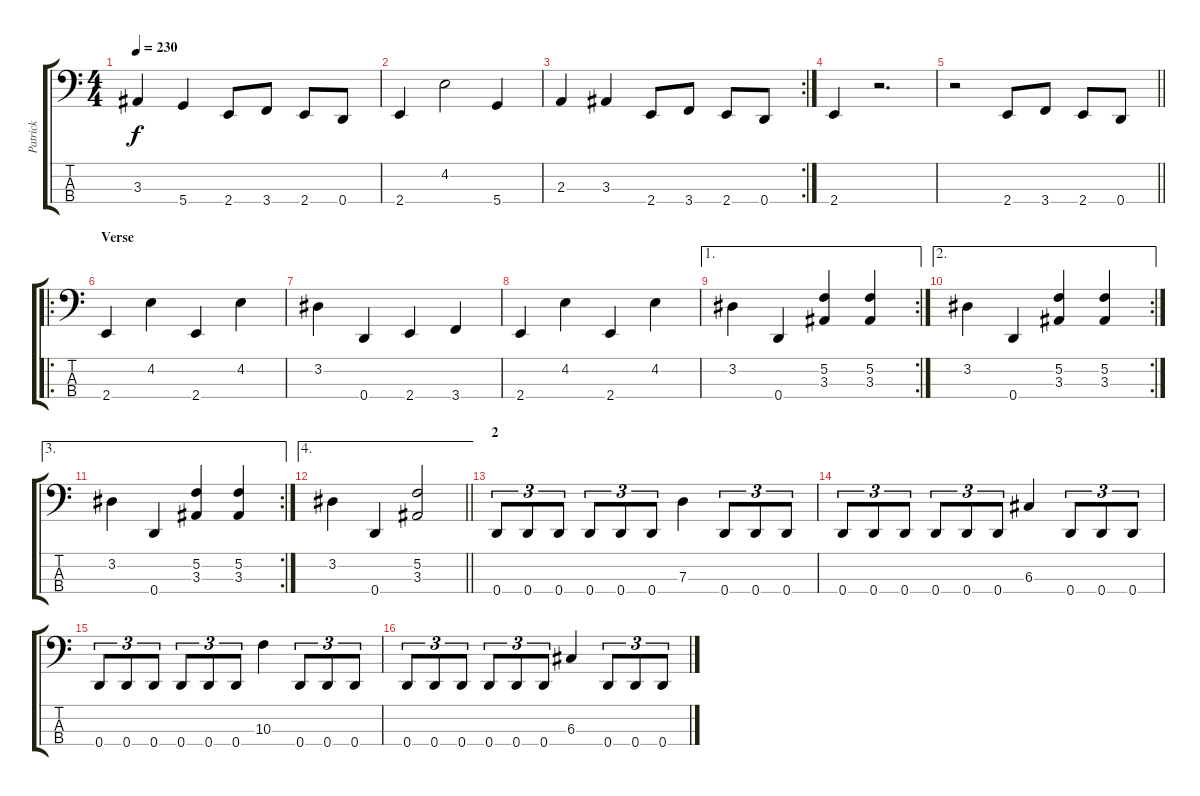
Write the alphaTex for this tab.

\track ("Patrick" "Patrick") {instrument electricbasspick}
\staff {score tabs}
\tuning (F2 C2 G1 D1) {hide}
\ts (4 4)
\tempo 230
\clef f4
\ks c
3.3.4{dy f} 5.4.4 2.4.8 3.4.8 2.4.8 0.4.8 |
2.4.4 4.2.2 5.4.4 |
\rc 2
2.3.4 3.3.4 2.4.8 3.4.8 2.4.8 0.4.8 |
2.4.4 r.2{d} |
\barLineRight lightlight
r.2 2.4.8 3.4.8 2.4.8 0.4.8 |
\ro
\section ("" "Verse")
2.4.4 4.2.4 2.4.4 4.2.4 |
3.2.4 0.4.4 2.4.4 3.4.4 |
2.4.4 4.2.4 2.4.4 4.2.4 |
\ae 1
\rc 2
3.2.4 0.4.4 (5.2 3.3).4 (5.2 3.3).4 |
\ae 2
\rc 2
3.2.4 0.4.4 (5.2 3.3).4 (5.2 3.3).4 |
\ae 3
\rc 2
3.2.4 0.4.4 (5.2 3.3).4 (5.2 3.3).4 |
\ae 4
\barLineRight lightlight
3.2.4 0.4.4 (5.2 3.3).2 |
\section ("" "2")
0.4.8{tu (3 2)} 0.4.8{tu (3 2)} 0.4.8{tu (3 2)} 0.4.8{tu (3 2)} 0.4.8{tu (3 2)} 0.4.8{tu (3 2)} 7.3.4 0.4.8{tu (3 2)} 0.4.8{tu (3 2)} 0.4.8{tu (3 2)} |
0.4.8{tu (3 2)} 0.4.8{tu (3 2)} 0.4.8{tu (3 2)} 0.4.8{tu (3 2)} 0.4.8{tu (3 2)} 0.4.8{tu (3 2)} 6.3.4 0.4.8{tu (3 2)} 0.4.8{tu (3 2)} 0.4.8{tu (3 2)} |
0.4.8{tu (3 2)} 0.4.8{tu (3 2)} 0.4.8{tu (3 2)} 0.4.8{tu (3 2)} 0.4.8{tu (3 2)} 0.4.8{tu (3 2)} 10.3.4 0.4.8{tu (3 2)} 0.4.8{tu (3 2)} 0.4.8{tu (3 2)} |
0.4.8{tu (3 2)} 0.4.8{tu (3 2)} 0.4.8{tu (3 2)} 0.4.8{tu (3 2)} 0.4.8{tu (3 2)} 0.4.8{tu (3 2)} 6.3.4 0.4.8{tu (3 2)} 0.4.8{tu (3 2)} 0.4.8{tu (3 2)}
